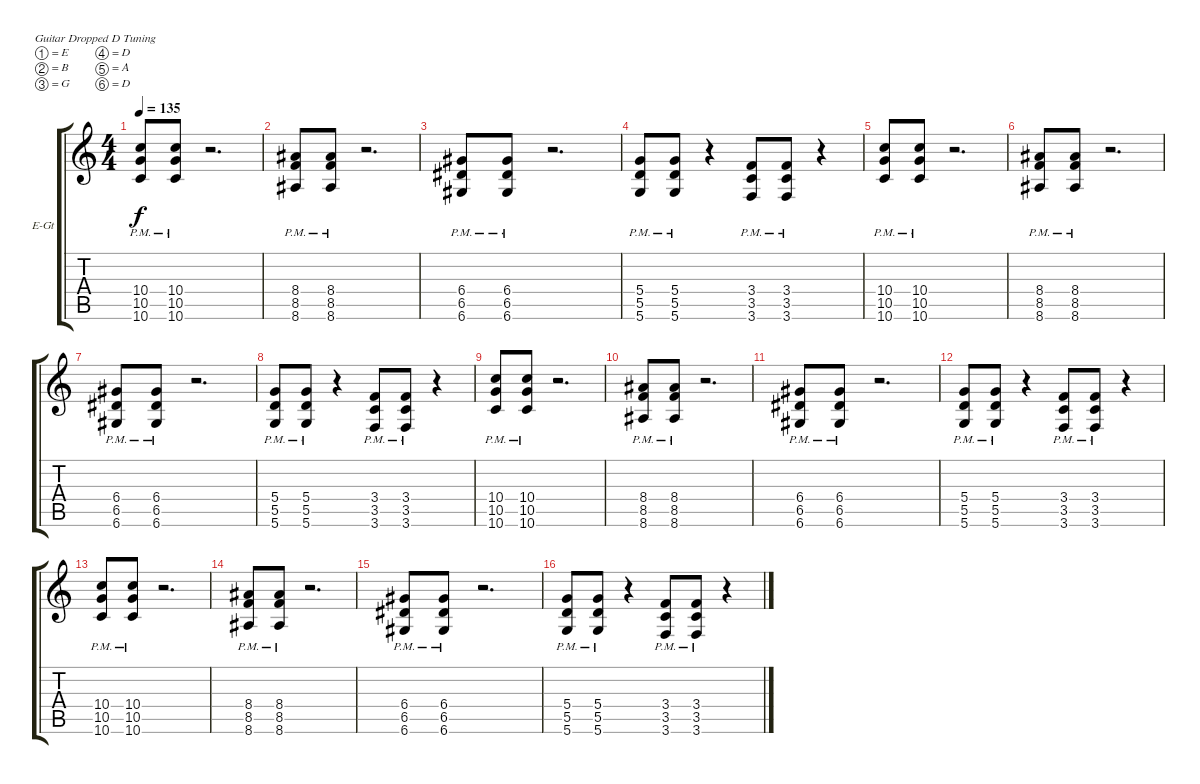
\defaultSystemsLayout 4
\bracketExtendMode groupsimilarinstruments
\firstSystemTrackNameOrientation horizontal
\otherSystemsTrackNameOrientation horizontal
\track ("Electric Guitar" "E-Gt") {instrument distortionguitar}
\staff {score tabs}
\tuning (E4 B3 G3 D3 A2 D2)
\ts (4 4)
\tempo 135
\clef g2
\ks c
(10.6{pm} 10.5{pm} 10.4{pm}).8{dy f} (10.4{pm} 10.5{pm} 10.6{pm}).8 r.2{d} |
(8.6{pm} 8.5{pm} 8.4{pm}).8 (8.4{pm} 8.5{pm} 8.6{pm}).8 r.2{d} |
(6.6{pm} 6.4{pm} 6.5{pm}).8 (6.5{pm} 6.4{pm} 6.6{pm}).8 r.2{d} |
(5.4{pm} 5.5{pm} 5.6{pm}).8 (5.6{pm} 5.5{pm} 5.4{pm}).8 r.4 (3.6{pm} 3.5{pm} 3.4{pm}).8 (3.6{pm} 3.4{pm} 3.5{pm}).8 r.4 |
(10.6{pm} 10.5{pm} 10.4{pm}).8 (10.4{pm} 10.5{pm} 10.6{pm}).8 r.2{d} |
(8.6{pm} 8.5{pm} 8.4{pm}).8 (8.4{pm} 8.5{pm} 8.6{pm}).8 r.2{d} |
(6.6{pm} 6.4{pm} 6.5{pm}).8 (6.5{pm} 6.4{pm} 6.6{pm}).8 r.2{d} |
(5.4{pm} 5.5{pm} 5.6{pm}).8 (5.6{pm} 5.5{pm} 5.4{pm}).8 r.4 (3.6{pm} 3.5{pm} 3.4{pm}).8 (3.6{pm} 3.4{pm} 3.5{pm}).8 r.4 |
(10.6{pm} 10.5{pm} 10.4{pm}).8 (10.4{pm} 10.5{pm} 10.6{pm}).8 r.2{d} |
(8.6{pm} 8.5{pm} 8.4{pm}).8 (8.4{pm} 8.5{pm} 8.6{pm}).8 r.2{d} |
(6.6{pm} 6.4{pm} 6.5{pm}).8 (6.5{pm} 6.4{pm} 6.6{pm}).8 r.2{d} |
(5.4{pm} 5.5{pm} 5.6{pm}).8 (5.6{pm} 5.5{pm} 5.4{pm}).8 r.4 (3.6{pm} 3.5{pm} 3.4{pm}).8 (3.6{pm} 3.4{pm} 3.5{pm}).8 r.4 |
(10.6{pm} 10.5{pm} 10.4{pm}).8 (10.4{pm} 10.5{pm} 10.6{pm}).8 r.2{d} |
(8.6{pm} 8.5{pm} 8.4{pm}).8 (8.4{pm} 8.5{pm} 8.6{pm}).8 r.2{d} |
(6.6{pm} 6.4{pm} 6.5{pm}).8 (6.5{pm} 6.4{pm} 6.6{pm}).8 r.2{d} |
(5.4{pm} 5.5{pm} 5.6{pm}).8 (5.6{pm} 5.5{pm} 5.4{pm}).8 r.4 (3.6{pm} 3.5{pm} 3.4{pm}).8 (3.6{pm} 3.4{pm} 3.5{pm}).8 r.4
